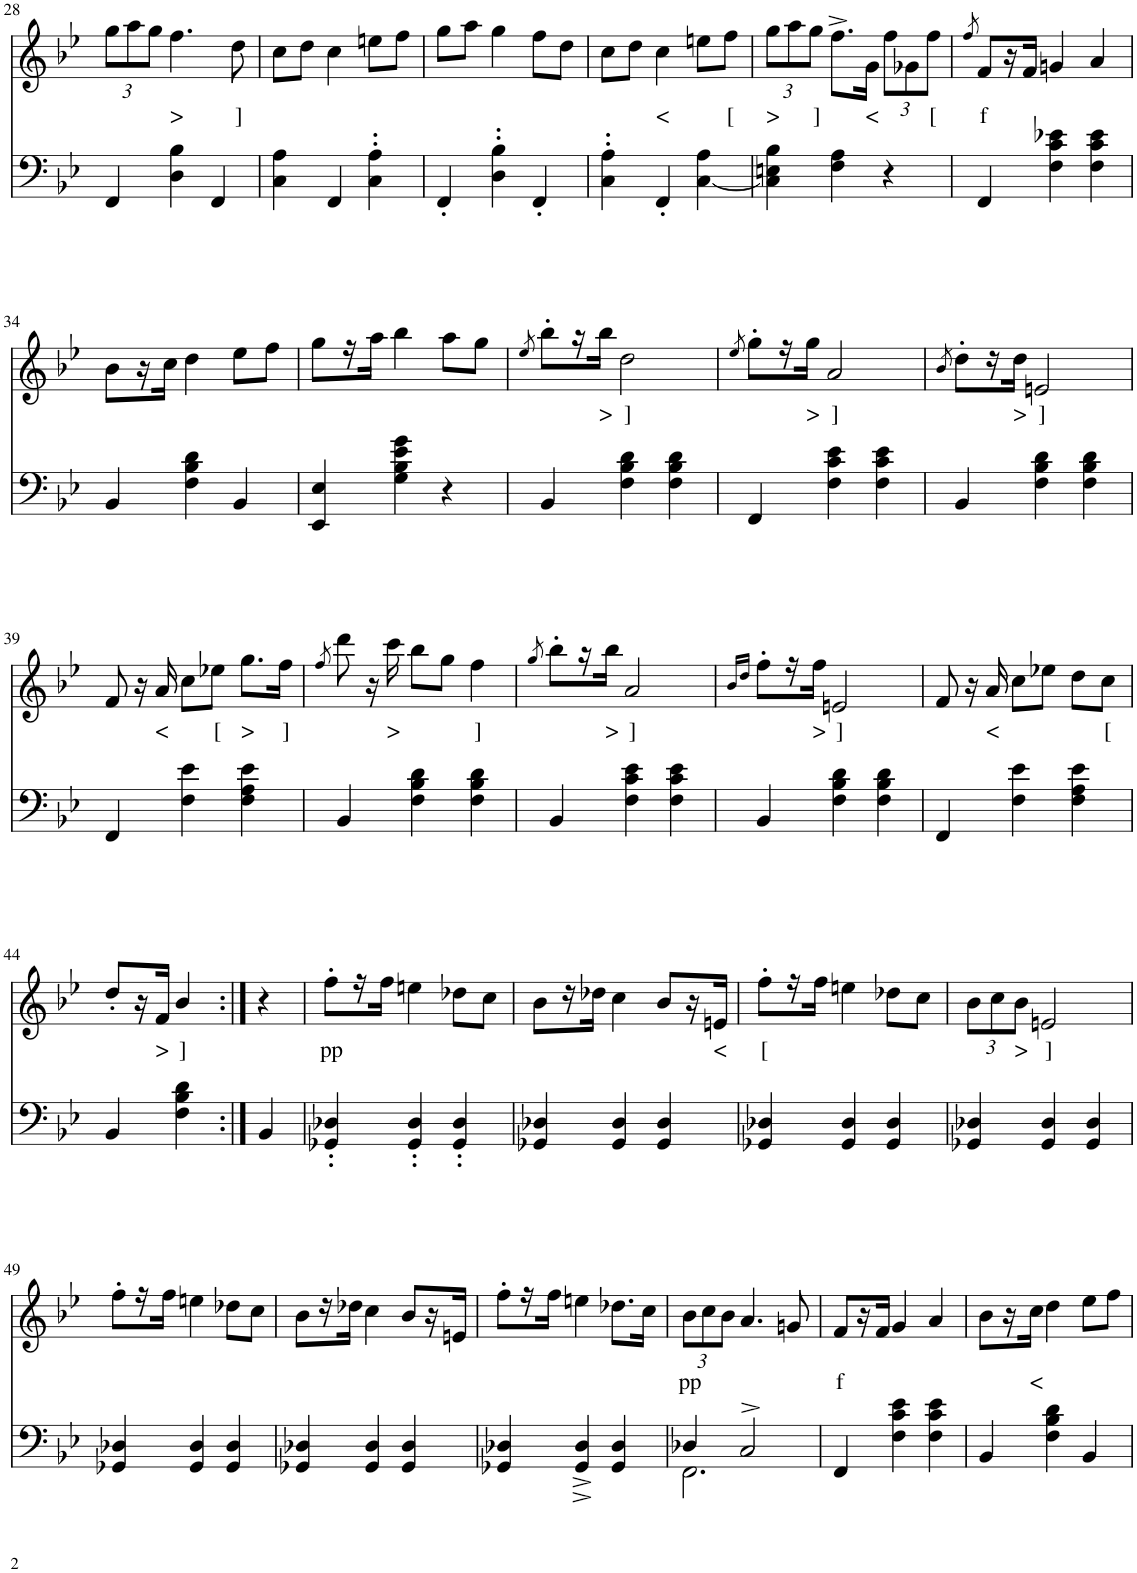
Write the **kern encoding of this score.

**kern	**kern	**text
*part2	*part1	*part1
*staff2	*staff1	*staff1
*I"piano	*I"piano	*
*I'Pno	*I'Pno	*
!!LO:PB:g=z
*clefF4	*clefG2	*
*k[b-e-]	*k[b-e-]	*
*B-:	*B-:	*
*M3/4	*M3/4	*
*	*Xbrackettup	*
=28	=28	=28
4FF/	12gg\L	.
.	12aa\	.
.	12gg\J	.
!	!	!LO:LY:b
4D\ 4B-\	4.ff\	>
4FF/	.	.
!	!	!LO:LY:b
.	8dd\	]
=29	=29	=29
4C\ 4A\	8cc\L	.
.	8dd\J	.
4FF/	4cc\	.
4C\' 4A\'	8een\L	.
.	8ff\J	.
=30	=30	=30
4FF'/	8gg\L	.
.	8aa\J	.
4D\' 4B-\'	4gg\	.
4FF'/	8ff\L	.
.	8dd\J	.
=31	=31	=31
4C\' 4A\'	8cc\L	.
.	8dd\J	.
!	!	!LO:LY:b
4FF'/	4cc\	<
[4C\ 4A\	8een\L	.
!	!	!LO:LY:b
.	8ff\J	[
=32	=32	=32
!	!	!LO:LY:b
4C\] 4En\ 4B-\	12gg\L	>
.	12aa\	.
!	!	!LO:LY:b
.	12gg\J	]
4F\ 4A\	8.ff^\L	.
!	!	!LO:LY:b
.	16g\Jk	<
4r	12ff\L	.
.	12g-X\	.
!	!	!LO:LY:b
.	12ff\J	[
=33	=33	=33
.	8qff/	.
!	!	!LO:LY:b
4FF/	8f/L	f
.	16r	.
.	16f/JJ	.
4F\ 4c\ 4e-X\	4gn/	.
4F\ 4c\ 4e-\	4a/	.
!!LO:LB:g=z
=34	=34	=34
4BB-/	8b-\L	.
.	16r	.
.	16cc\JJ	.
4F\ 4B-\ 4d\	4dd\	.
4BB-/	8ee-\L	.
.	8ff\J	.
=35	=35	=35
4EE-/ 4E-/	8gg\L	.
.	16r	.
.	16aa\JJ	.
4G\ 4B-\ 4e-\ 4g\	4bb-\	.
4r	8aa\L	.
.	8gg\J	.
=36	=36	=36
.	8qee-/	.
4BB-/	8bb-'\L	.
.	16r	.
!	!	!LO:LY:b
.	16bb-\JJ	>
!	!	!LO:LY:b
4F\ 4B-\ 4d\	2dd\	]
4F\ 4B-\ 4d\	.	.
=37	=37	=37
.	8qee-/	.
4FF/	8gg'\L	.
.	16r	.
!	!	!LO:LY:b
.	16gg\JJ	>
!	!	!LO:LY:b
4F\ 4c\ 4e-\	2a/	]
4F\ 4c\ 4e-\	.	.
=38	=38	=38
.	8qb-/	.
4BB-/	8dd'\L	.
.	16r	.
!	!	!LO:LY:b
.	16dd\JJ	>
!	!	!LO:LY:b
4F\ 4B-\ 4d\	2en/	]
4F\ 4B-\ 4d\	.	.
!!LO:LB:g=z
=39	=39	=39
4FF/	8f/	.
.	16r	.
!	!	!LO:LY:b
.	16a/	<
4F\ 4e-\	8cc\L	.
!	!	!LO:LY:b
.	8ee-X\J	[
!	!	!LO:LY:b
4F\ 4A\ 4e-\	8.gg\L	>
!	!	!LO:LY:b
.	16ff\Jk	]
=40	=40	=40
.	8qff/	.
4BB-/	8ddd\	.
.	16r	.
!	!	!LO:LY:b
.	16ccc\	>
4F\ 4B-\ 4d\	8bb-\L	.
.	8gg\J	.
!	!	!LO:LY:b
4F\ 4B-\ 4d\	4ff\	]
=41	=41	=41
.	8qgg/	.
4BB-/	8bb-'\L	.
.	16r	.
!	!	!LO:LY:b
.	16bb-\JJ	>
!	!	!LO:LY:b
4F\ 4c\ 4e-\	2a/	]
4F\ 4c\ 4e-\	.	.
=42	=42	=42
.	16qb-/LL	.
.	16qdd/JJ	.
4BB-/	8ff'\L	.
.	16r	.
!	!	!LO:LY:b
.	16ff\JJ	>
!	!	!LO:LY:b
4F\ 4B-\ 4d\	2en/	]
4F\ 4B-\ 4d\	.	.
=43	=43	=43
4FF/	8f/	.
.	16r	.
!	!	!LO:LY:b
.	16a/	<
4F\ 4e-\	8cc\L	.
.	8ee-X\J	.
4F\ 4A\ 4e-\	8dd\L	.
!	!	!LO:LY:b
.	8cc\J	[
!!LO:LB:g=z
=44	=44	=44
4BB-/	8dd'/L	.
.	16r	.
!	!	!LO:LY:b
.	16f/JJ	>
!	!	!LO:LY:b
4F\ 4B-\ 4d\	4b-/	]
=44X2:|!	=44X2:|!	=44X2:|!
4BB-/	4r	.
=45	=45	=45
!	!	!LO:LY:b
4GG-X/' 4D-X/'	8ff'\L	pp
.	16r	.
.	16ff\JJ	.
4GG-/' 4D-/'	4een\	.
4GG-/' 4D-/'	8dd-X\L	.
.	8cc\J	.
=46	=46	=46
4GG-X/ 4D-X/	8b-\L	.
.	16r	.
.	16dd-X\JJ	.
4GG-/ 4D-/	4cc\	.
4GG-/ 4D-/	8b-/L	.
.	16r	.
!	!	!LO:LY:b
.	16en/JJ	<
=47	=47	=47
!	!	!LO:LY:b
4GG-X/ 4D-X/	8ff'\L	[
.	16r	.
.	16ff\JJ	.
4GG-/ 4D-/	4een\	.
4GG-/ 4D-/	8dd-X\L	.
.	8cc\J	.
=48	=48	=48
4GG-X/ 4D-X/	12b-\L	.
.	12cc\	.
!	!	!LO:LY:b
.	12b-\J	>
!	!	!LO:LY:b
4GG-/ 4D-/	2en/	]
4GG-/ 4D-/	.	.
!!LO:LB:g=z
=49	=49	=49
4GG-X/ 4D-X/	8ff'\L	.
.	16r	.
.	16ff\JJ	.
4GG-/ 4D-/	4een\	.
4GG-/ 4D-/	8dd-X\L	.
.	8cc\J	.
=50	=50	=50
4GG-X/ 4D-X/	8b-\L	.
.	16r	.
.	16dd-X\JJ	.
4GG-/ 4D-/	4cc\	.
4GG-/ 4D-/	8b-/L	.
.	16r	.
.	16en/JJ	.
=51	=51	=51
4GG-X/ 4D-X/	8ff'\L	.
.	16r	.
.	16ff\JJ	.
4GG-/^ 4D-/^	4een\	.
4GG-/ 4D-/	8.dd-X\L	.
.	16cc\Jk	.
=52	=52	=52
*^	*	*
!	!	!	!LO:LY:b
4D-X/	2.FF\	12b-\L	pp
.	.	12cc\	.
.	.	12b-\J	.
2C^/	.	4.a/	.
.	.	8gn/	.
*v	*v	*	*
=53	=53	=53
!	!	!LO:LY:b
4FF/	8f/L	f
.	16r	.
.	16f/JJ	.
4F\ 4c\ 4e-\	4g/	.
4F\ 4c\ 4e-\	4a/	.
=54	=54	=54
4BB-/	8b-\L	.
.	16r	.
!	!	!LO:LY:b
.	16cc\JJ	<
4F\ 4B-\ 4d\	4dd\	.
4BB-/	8ee-\L	.
.	8ff\J	.
=	=	=
*-	*-	*-
